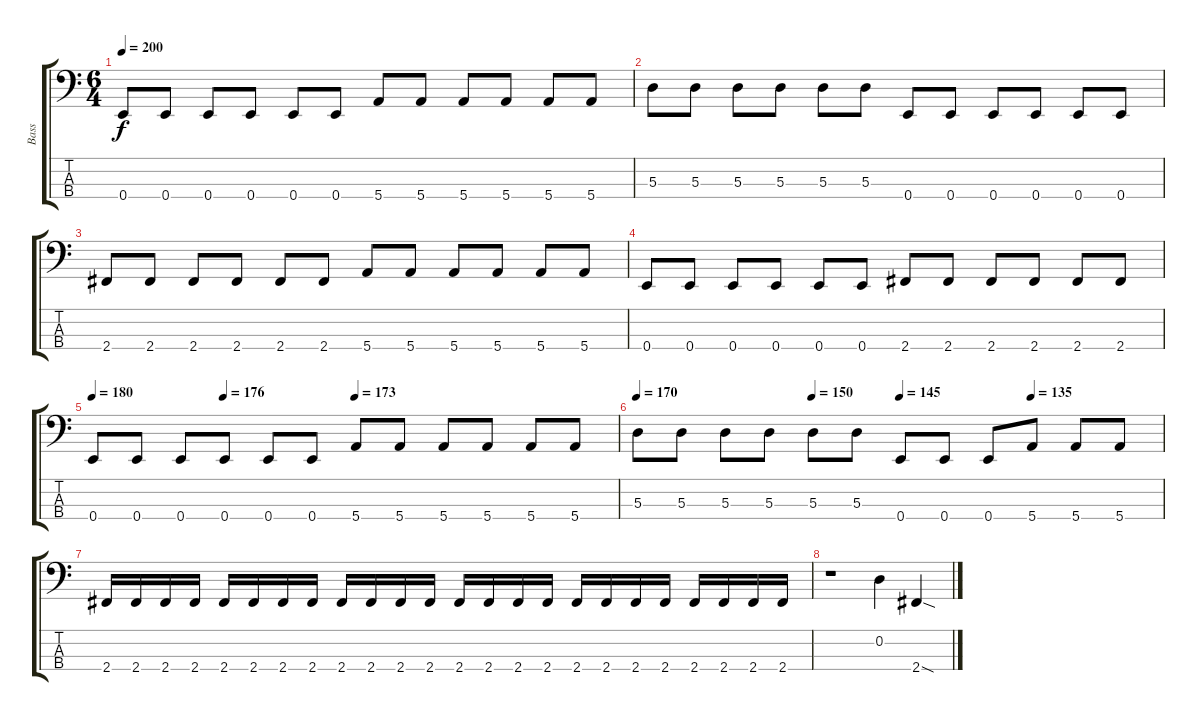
\track ("Bass" "Bass") {instrument electricbassfinger}
\staff {score tabs}
\tuning (G2 D2 A1 E1) {hide}
\ts (6 4)
\tempo 200
\clef f4
\ks c
0.4.8{dy f} 0.4.8 0.4.8 0.4.8 0.4.8 0.4.8 5.4.8 5.4.8 5.4.8 5.4.8 5.4.8 5.4.8 |
5.3.8 5.3.8 5.3.8 5.3.8 5.3.8 5.3.8 0.4.8 0.4.8 0.4.8 0.4.8 0.4.8 0.4.8 |
2.4.8 2.4.8 2.4.8 2.4.8 2.4.8 2.4.8 5.4.8 5.4.8 5.4.8 5.4.8 5.4.8 5.4.8 |
0.4.8 0.4.8 0.4.8 0.4.8 0.4.8 0.4.8 2.4.8 2.4.8 2.4.8 2.4.8 2.4.8 2.4.8 |
\tempo 180
\tempo (176 0.25)
\tempo (173 0.5)
0.4.8 0.4.8 0.4.8 0.4.8 0.4.8 0.4.8 5.4.8 5.4.8 5.4.8 5.4.8 5.4.8 5.4.8 |
\tempo 170
\tempo (150 0.3333333333333333)
\tempo (145 0.5)
\tempo (135 0.75)
5.3.8 5.3.8 5.3.8 5.3.8 5.3.8 5.3.8 0.4.8 0.4.8 0.4.8 5.4.8 5.4.8 5.4.8 |
2.4.16 2.4.16 2.4.16 2.4.16 2.4.16 2.4.16 2.4.16 2.4.16 2.4.16 2.4.16 2.4.16 2.4.16 2.4.16 2.4.16 2.4.16 2.4.16 2.4.16 2.4.16 2.4.16 2.4.16 2.4.16 2.4.16 2.4.16 2.4.16 |
r.1 0.2.4 2.4{sod}.4
